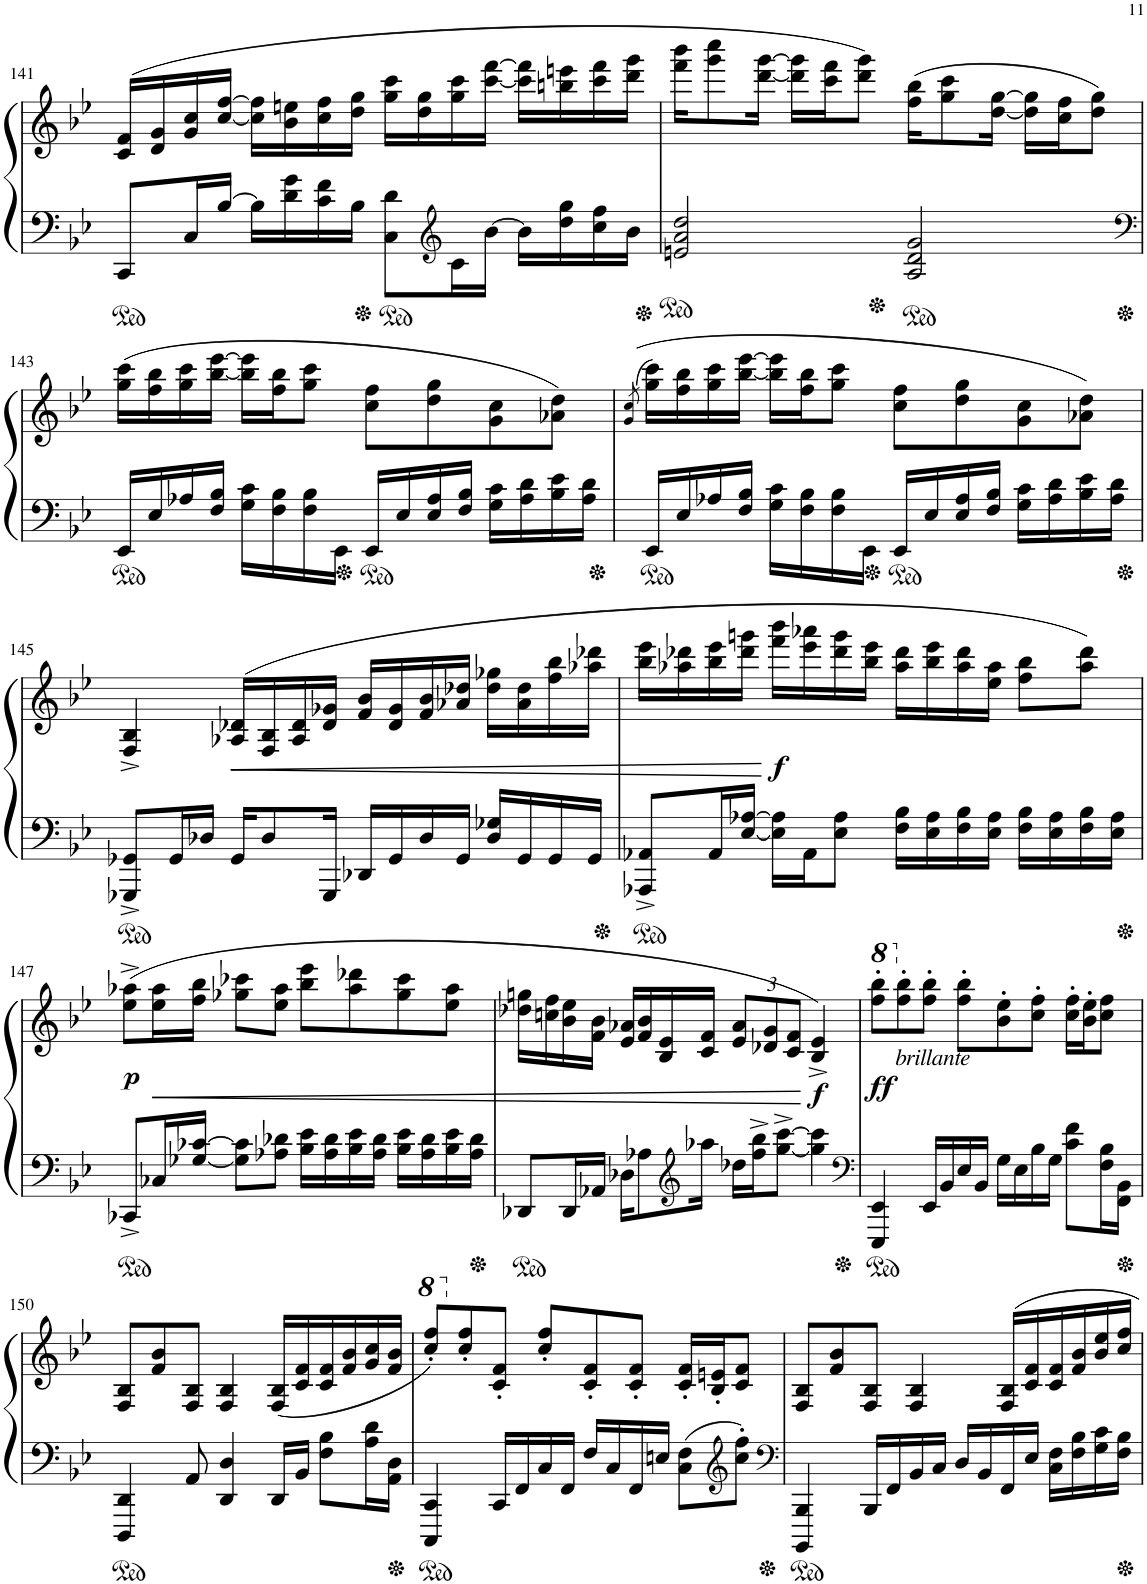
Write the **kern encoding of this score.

**kern	**kern	**dynam
*part1	*part1	*part1
*staff2	*staff1	*staff1/2
*I"Piano	*	*
*I'Pno.	*	*
!!LO:PB:g=z
*clefF4	*clefG2	*
*k[b-e-]	*k[b-e-]	*
*M4/4	*M4/4	*
=141	=141	=141
8CC/L	(16c/ 16f/LL	.
.	16d/ 16g/	.
16C/L	16g/ 16cc/	.
[16B-/JJ	[16cc/ [16ff/JJ	.
16B-\LL]	16cc\] 16ff\]LL	.
16d\ 16g\	16b-\ 16een\	.
16c\ 16f\	16cc\ 16ff\	.
16B-\JJ	16dd\ 16gg\JJ	.
8C\ 8d\L	16gg\ 16ccc\LL	.
.	16dd\ 16gg\	.
*clefG2	*	*
16c\L	16gg\ 16ccc\	.
[16b-\JJ	[16ccc\ [16fff\JJ	.
16b-\LL]	16ccc\] 16fff\]LL	.
16dd\ 16gg\	16bbn\ 16eeen\	.
16cc\ 16ff\	16ccc\ 16fff\	.
16b-\JJ	16ddd\ 16ggg\JJ	.
=142	=142	=142
2en/ 2a/ 2dd/	16fff\ 16bbb-\KL	.
.	8ggg\ 8cccc\	.
.	[16ddd\ [16ggg\Jk	.
.	16ddd\] 16ggg\]LL	.
.	16ccc\ 16fff\J	.
.	8ddd\ 8ggg\J)	.
2A/ 2d/ 2g/	(16ff\ 16bb-\KL	.
.	8gg\ 8ccc\	.
.	[16dd\ [16gg\Jk	.
.	16dd\] 16gg\]LL	.
.	16cc\ 16ff\J	.
.	8dd\ 8gg\J)	.
!!LO:LB:g=z
=143	=143	=143
*clefF4	*	*
16EE-/LL	(16gg\ 16ccc\LL	.
16E-/	16ff\ 16bb-\	.
16A-X/	16gg\ 16ccc\	.
16F/ 16B-/JJ	[16bb-\ [16eee-\JJ	.
16G\ 16c\LL	16bb-\] 16eee-\]LL	.
16F\ 16B-\	16ff\ 16bb-\J	.
16F\ 16B-\	8gg\ 8ccc\J	.
16EE-\JJ	.	.
16EE-/LL	8cc\ 8ff\L	.
16E-/	.	.
16E-/ 16A-/	8dd\ 8gg\	.
16F/ 16B-/JJ	.	.
16G\ 16c\LL	8g\ 8cc\	.
16A-\ 16d\	.	.
16B-\ 16e-\	8a-X\ 8dd\J)	.
16A-\ 16d\JJ	.	.
=144	=144	=144
.	(>(>8qg/ 8qcc/	.
16EE-/LL	16gg\ 16ccc\LL)	.
16E-/	16ff\ 16bb-\	.
16A-X/	16gg\ 16ccc\	.
16F/ 16B-/JJ	[16bb-\ [16eee-\JJ	.
16G\ 16c\LL	16bb-\] 16eee-\]LL	.
16F\ 16B-\	16ff\ 16bb-\J	.
16F\ 16B-\	8gg\ 8ccc\J	.
16EE-\JJ	.	.
16EE-/LL	8cc\ 8ff\L	.
16E-/	.	.
16E-/ 16A-/	8dd\ 8gg\	.
16F/ 16B-/JJ	.	.
16G\ 16c\LL	8g\ 8cc\	.
16A-\ 16d\	.	.
16B-\ 16e-\	8a-X\ 8dd\J)	.
16A-\ 16d\JJ	.	.
!!LO:LB:g=z
=145	=145	=145
8GGG-X/^ 8GG-X/^L	4F/^ 4B-/^	.
16GG-/L	.	.
16D-X/JJ	.	.
!	!	!LO:HP:b
16GG-/KL	(16A-X/ 16d-X/LL	<
8D-/	16F/ 16B-/	.
.	16A-/ 16d-/	.
16GGG-/Jk	16d-/ 16g-X/JJ	.
16DD-X/LL	16f/ 16b-/LL	.
16GG-/	16d-/ 16g-/	.
16D-/	16f/ 16b-/	.
16GG-/JJ	16a-X/ 16dd-X/JJ	.
16D-/ 16G-X/LL	16dd-\ 16gg-X\LL	.
16GG-/	16a-\ 16dd-\	.
16GG-/	16ff\ 16bb-\	.
16GG-/JJ	16aa-X\ 16ddd-X\JJ	.
=146	=146	=146
8AAA-X/^ 8AA-X/^L	16bb-\ 16eee-\LL	.
.	16aa-X\ 16ddd-X\	.
16AA-/L	16bb-\ 16eee-\	.
[16E-/ [16A-X/JJ	16ddd-\ 16gggn\JJ	.
!	!	!LO:DY:n=1:b
16E-\] 16A-\]LL	16fff\ 16bbb-\LL	[ f
16AA-\J	16eee-\ 16aaa-X\	.
8E-\ 8A-\J	16ddd-\ 16ggg\	.
.	16bb-\ 16eee-\JJ	.
16F\ 16B-\LL	16aa-\ 16ddd-\LL	.
16E-\ 16A-\	16bb-\ 16eee-\	.
16F\ 16B-\	16aa-\ 16ddd-\	.
16E-\ 16A-\JJ	16ee-\ 16aa-\JJ	.
16F\ 16B-\LL	8ff\ 8bb-\L	.
16E-\ 16A-\	.	.
16F\ 16B-\	8aa-\ 8ddd-\J)	.
16E-\ 16A-\JJ	.	.
!!LO:LB:g=z
=147	=147	=147
!	!	!LO:DY:b
8CC-X^/L	(8ee-\^ 8aa-X\^L	p
!	!	!LO:HP:b
16C-X/L	16ee-\ 16aa-\L	<
[16G-X/ [16c-X/JJ	16ff\ 16bb-\JJ	.
8G-\] 8c-\]L	8gg-X\ 8ccc-X\L	.
8A-X\ 8d-X\J	8ee-\ 8aa-\J	.
16B-\ 16e-\LL	8bb-\ 8eee-\L	.
16A-\ 16d-\	.	.
16B-\ 16e-\	8aa-\ 8ddd-X\	.
16A-\ 16d-\JJ	.	.
16B-\ 16e-\LL	8gg-\ 8ccc-\	.
16A-\ 16d-\	.	.
16B-\ 16e-\	8ee-\ 8aa-\J	.
16A-\ 16d-\JJ	.	.
=148	=148	=148
8DD-X/L	16dd-X\ 16ggn\LL	.
.	16ccn\ 16ff\	.
16DD-/L	16b-\ 16ee-\	.
16AA-X/JJ	16f\ 16b-\JJ	.
16D-X\KL	16e-/ 16a-X/LL	.
8A-X\	16f/ 16b-/	.
.	16B-/ 16e-/	.
*clefG2	*	*
16aa-X\Jk	16c/ 16f/JJ	.
*	*Xbrackettup	*
16dd-X\LL	12e-/ 12a-/L	.
16ff\^ 16bb-\^J	.	.
.	12d-X/ 12g/	.
[8gg\^ [8ccc\^J	.	.
.	12c/ 12f/J	.
!	!	!LO:DY:n=1:b
4gg\] 4ccc\]	4B-/^ 4e-/^)	[ f
=149	=149	=149
*clefF4	*	*
*	*8va	*
!	!LO:TX:b:i:t=brillante	!
!	!	!LO:DY:b
4EEE-/ 4EE-/	8fff\' 8bbb-\'L	ff
*	*X8va	*
.	8ff\' 8bb-\'	.
16EE-/LL	8ff\' 8bb-\'J	.
16BB-/	.	.
16E-/	8ff\' 8bb-\'L	.
16BB-/JJ	.	.
16G\LL	8b-\' 8ee-\'	.
16E-\	.	.
16B-\	8cc\' 8ff\'J	.
16G\JJ	.	.
8c\ 8f\L	16cc\' 16ff\'LL	.
.	16b-\' 16ee-\'J	.
16F\ 16B-\L	8cc\ 8ff\J	.
16FF\ 16BB-\JJ	.	.
!!LO:LB:g=z
=150	=150	=150
4DDD/ 4DD/	8F/ 8B-/L	.
.	8f/ 8b-/	.
8AA/	8F/ 8B-/J	.
4DD/ 4D/	4F/ 4B-/	.
16DD/LL	(16F/ 16B-/LL	.
16BB-/JJ	16c/ 16f/	.
8F\ 8B-\L	16c/ 16f/	.
.	16f/ 16b-/	.
16A\ 16d\L	16g/ 16cc/	.
16AA\ 16D\JJ	16f/ 16b-/JJ	.
=151	=151	=151
*	*8va	*
4CCC/ 4CC/	8ccc/' 8fff/'L)	.
*	*X8va	*
.	8cc/' 8ff/'	.
16CC/LL	8c/' 8f/'J	.
16FF/	.	.
16C/	8cc/' 8ff/'L	.
16FF/JJ	.	.
16F/LL	8c/' 8f/'	.
16C/	.	.
16FF/	8c/' 8f/'J	.
16En/JJ	.	.
8C\ 8F\L	16c/' 16f/'LL	.
.	16B-/' 16en/'J	.
*clefG2	*	*
8cc\' 8ff\'J	8c/ 8f/J	.
=152	=152	=152
*clefF4	*	*
4BBBB-/ 4BBB-/	8F/ 8B-/L	.
.	8f/ 8b-/	.
16BBB-/LL	8F/ 8B-/J	.
16FF/	.	.
16BB-/	4F/ 4B-/	.
16C/JJ	.	.
16D/LL	.	.
16BB-/	.	.
16FF/	16F/ 16B-/LL	.
16E-/JJ	16c/ 16f/	.
16C\ 16F\LL	16c/ 16f/	.
16F\ 16B-\	16f/ 16b-/	.
16G\ 16c\	16b-/ 16ee-/	.
16F\ 16B-\JJ	16cc/ 16ff/JJ	.
=	=	=
*-	*-	*-
